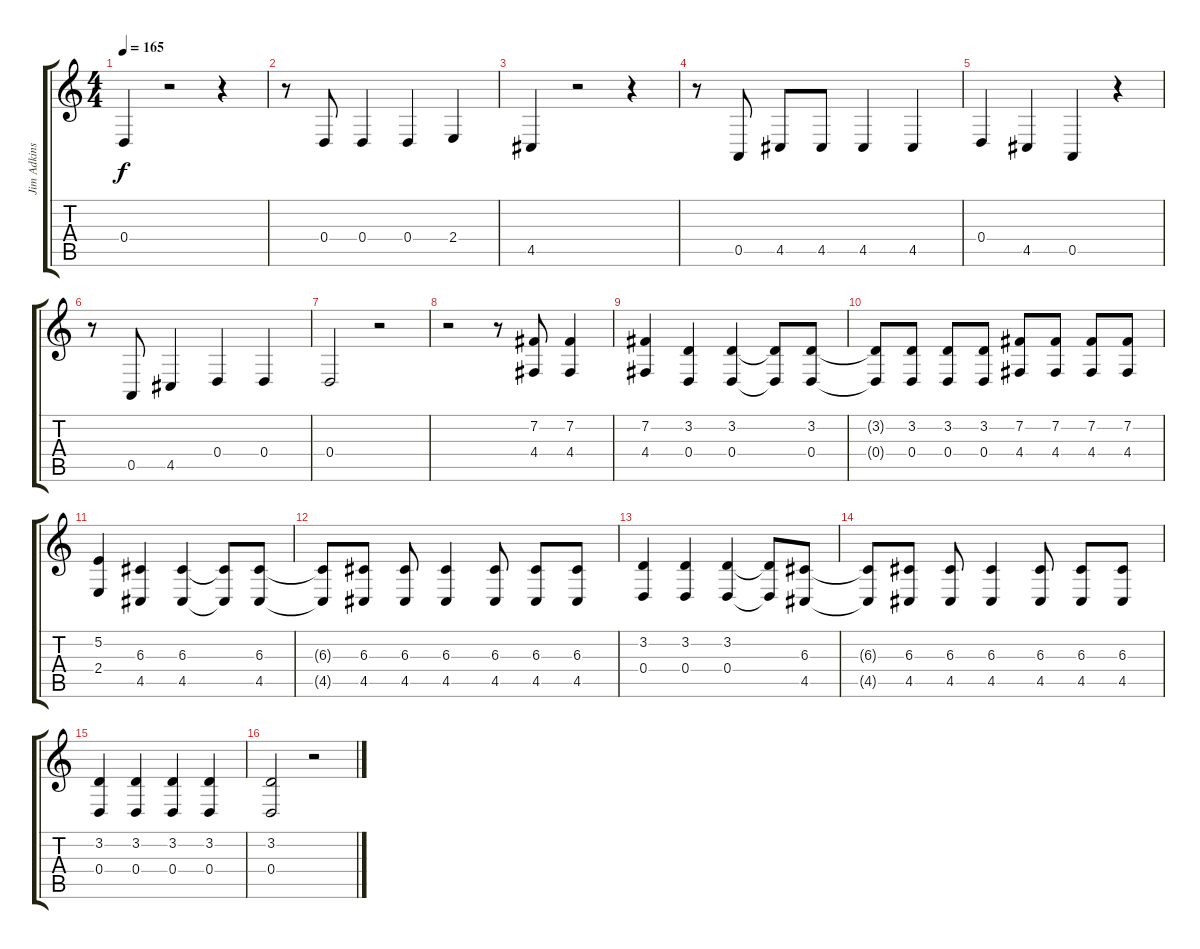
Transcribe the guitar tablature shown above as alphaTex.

\track ("Jim Adkins (Vocals)" "Jim Adkins") {instrument lead6voice}
\staff {score tabs}
\tuning (E4 B3 G3 D3 A2 D2) {hide}
\ts (4 4)
\tempo 165
\clef g2
\ks c
0.4{t}.4{dy f} r.2 r.4 |
r.8 0.4.8 0.4.4 0.4.4 2.4.4 |
4.5.4 r.2 r.4 |
r.8 0.5.8 4.5.8 4.5.8 4.5.4 4.5.4 |
0.4.4 4.5.4 0.5.4 r.4 |
r.8 0.5.8 4.5.4 0.4.4 0.4.4 |
0.4.2 r.2 |
r.2 r.8 (7.2 4.4).8 (7.2 4.4).4 |
(7.2 4.4).4 (3.2 0.4).4 (3.2 0.4).4 (3.2{t} 0.4{t}).8 (3.2 0.4).8 |
(3.2{t} 0.4{t}).8 (3.2 0.4).8 (3.2 0.4).8 (3.2 0.4).8 (7.2 4.4).8 (7.2 4.4).8 (7.2 4.4).8 (7.2 4.4).8 |
(5.2 2.4).4 (6.3 4.5).4 (6.3 4.5).4 (6.3{t} 4.5{t}).8 (6.3 4.5).8 |
(6.3{t} 4.5{t}).8 (6.3 4.5).8 (6.3 4.5).8 (6.3 4.5).4 (6.3 4.5).8 (6.3 4.5).8 (6.3 4.5).8 |
(3.2 0.4).4 (3.2 0.4).4 (3.2 0.4).4 (3.2{t} 0.4{t}).8 (6.3 4.5).8 |
(6.3{t} 4.5{t}).8 (6.3 4.5).8 (6.3 4.5).8 (6.3 4.5).4 (6.3 4.5).8 (6.3 4.5).8 (6.3 4.5).8 |
(3.2 0.4).4 (3.2 0.4).4 (3.2 0.4).4 (3.2 0.4).4 |
(3.2 0.4).2 r.2
